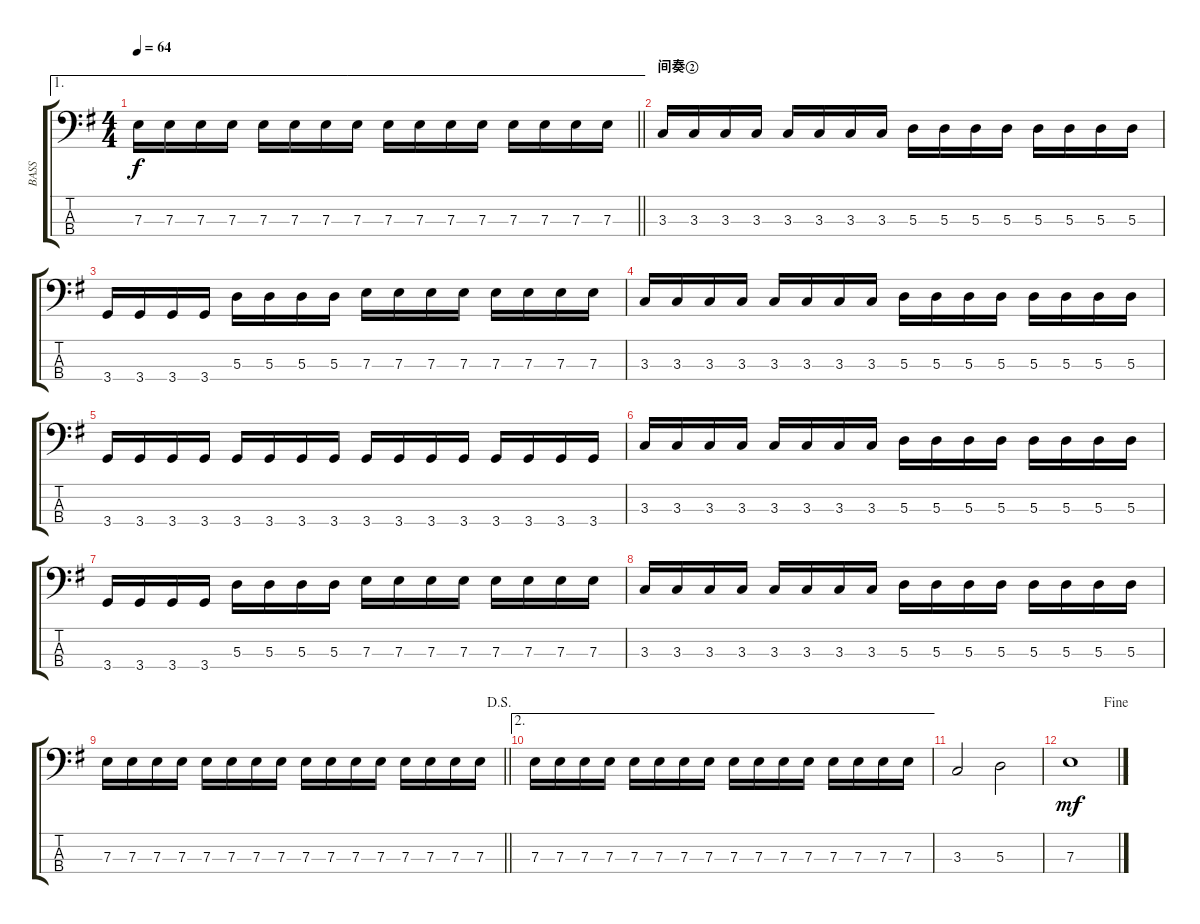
\track ("BASS" "BASS") {instrument electricbassfinger}
\staff {score tabs}
\tuning (G2 D2 A1 E1) {hide}
\ae 1
\ts (4 4)
\tempo 64
\clef f4
\barLineRight lightlight
\ks g
7.3.16{dy f} 7.3.16 7.3.16 7.3.16 7.3.16 7.3.16 7.3.16 7.3.16 7.3.16 7.3.16 7.3.16 7.3.16 7.3.16 7.3.16 7.3.16 7.3.16 |
\section ("" "间奏②")
3.3.16 3.3.16 3.3.16 3.3.16 3.3.16 3.3.16 3.3.16 3.3.16 5.3.16 5.3.16 5.3.16 5.3.16 5.3.16 5.3.16 5.3.16 5.3.16 |
3.4.16 3.4.16 3.4.16 3.4.16 5.3.16 5.3.16 5.3.16 5.3.16 7.3.16 7.3.16 7.3.16 7.3.16 7.3.16 7.3.16 7.3.16 7.3.16 |
3.3.16 3.3.16 3.3.16 3.3.16 3.3.16 3.3.16 3.3.16 3.3.16 5.3.16 5.3.16 5.3.16 5.3.16 5.3.16 5.3.16 5.3.16 5.3.16 |
3.4.16 3.4.16 3.4.16 3.4.16 3.4.16 3.4.16 3.4.16 3.4.16 3.4.16 3.4.16 3.4.16 3.4.16 3.4.16 3.4.16 3.4.16 3.4.16 |
3.3.16 3.3.16 3.3.16 3.3.16 3.3.16 3.3.16 3.3.16 3.3.16 5.3.16 5.3.16 5.3.16 5.3.16 5.3.16 5.3.16 5.3.16 5.3.16 |
3.4.16 3.4.16 3.4.16 3.4.16 5.3.16 5.3.16 5.3.16 5.3.16 7.3.16 7.3.16 7.3.16 7.3.16 7.3.16 7.3.16 7.3.16 7.3.16 |
3.3.16 3.3.16 3.3.16 3.3.16 3.3.16 3.3.16 3.3.16 3.3.16 5.3.16 5.3.16 5.3.16 5.3.16 5.3.16 5.3.16 5.3.16 5.3.16 |
\jump dalsegno
\barLineRight lightlight
7.3.16 7.3.16 7.3.16 7.3.16 7.3.16 7.3.16 7.3.16 7.3.16 7.3.16 7.3.16 7.3.16 7.3.16 7.3.16 7.3.16 7.3.16 7.3.16 |
\ae 2
7.3.16 7.3.16 7.3.16 7.3.16 7.3.16 7.3.16 7.3.16 7.3.16 7.3.16 7.3.16 7.3.16 7.3.16 7.3.16 7.3.16 7.3.16 7.3.16 |
3.3.2 5.3.2 |
\jump fine
7.3.1{dy mf}
